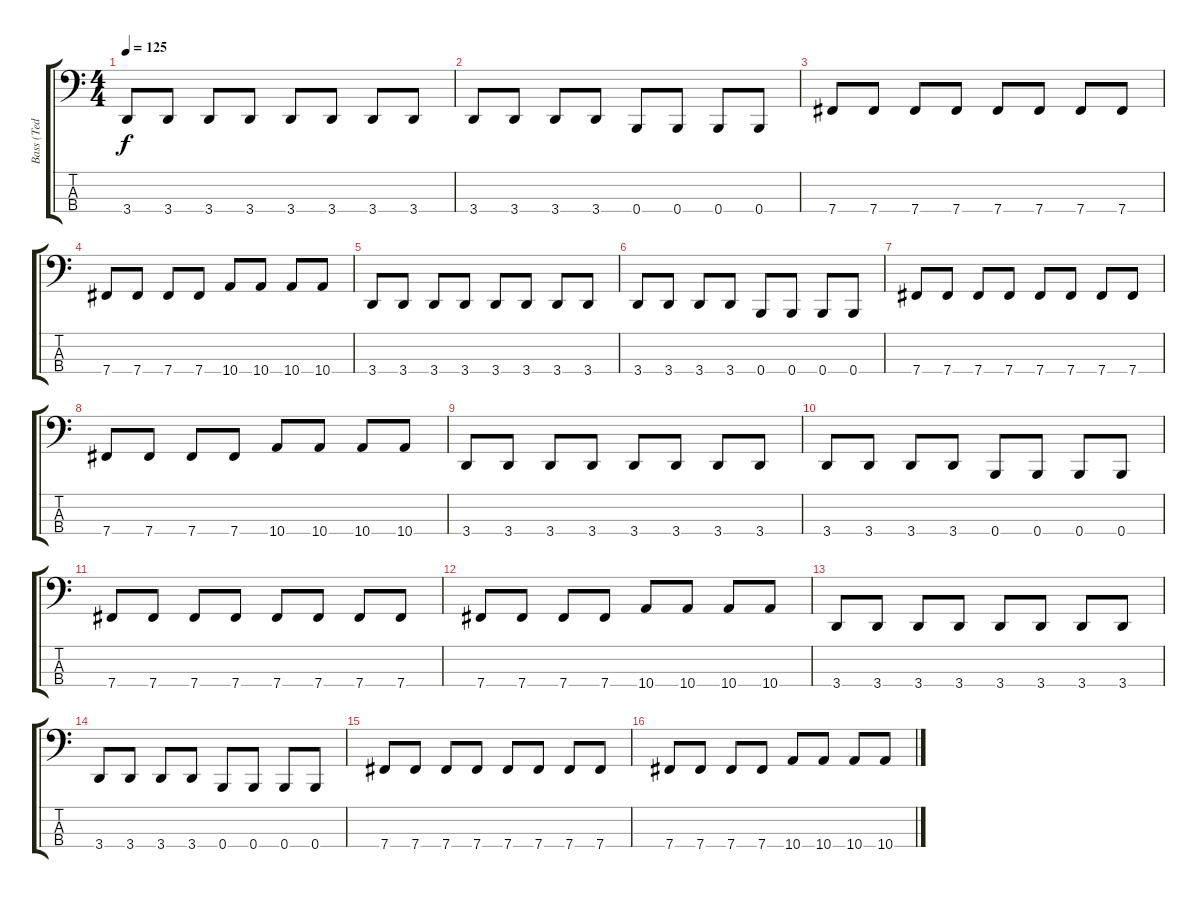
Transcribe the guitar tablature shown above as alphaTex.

\track ("Bass (Ted Lundstrom)" "Bass (Ted ") {instrument electricbassfinger}
\staff {score tabs}
\tuning (D2 A1 E1 B0) {hide}
\ts (4 4)
\tempo 125
\clef f4
\ks c
3.4.8{dy f} 3.4.8 3.4.8 3.4.8 3.4.8 3.4.8 3.4.8 3.4.8 |
3.4.8 3.4.8 3.4.8 3.4.8 0.4.8 0.4.8 0.4.8 0.4.8 |
7.4.8 7.4.8 7.4.8 7.4.8 7.4.8 7.4.8 7.4.8 7.4.8 |
7.4.8 7.4.8 7.4.8 7.4.8 10.4.8 10.4.8 10.4.8 10.4.8 |
3.4.8 3.4.8 3.4.8 3.4.8 3.4.8 3.4.8 3.4.8 3.4.8 |
3.4.8 3.4.8 3.4.8 3.4.8 0.4.8 0.4.8 0.4.8 0.4.8 |
7.4.8 7.4.8 7.4.8 7.4.8 7.4.8 7.4.8 7.4.8 7.4.8 |
7.4.8 7.4.8 7.4.8 7.4.8 10.4.8 10.4.8 10.4.8 10.4.8 |
3.4.8 3.4.8 3.4.8 3.4.8 3.4.8 3.4.8 3.4.8 3.4.8 |
3.4.8 3.4.8 3.4.8 3.4.8 0.4.8 0.4.8 0.4.8 0.4.8 |
7.4.8 7.4.8 7.4.8 7.4.8 7.4.8 7.4.8 7.4.8 7.4.8 |
7.4.8 7.4.8 7.4.8 7.4.8 10.4.8 10.4.8 10.4.8 10.4.8 |
3.4.8 3.4.8 3.4.8 3.4.8 3.4.8 3.4.8 3.4.8 3.4.8 |
3.4.8 3.4.8 3.4.8 3.4.8 0.4.8 0.4.8 0.4.8 0.4.8 |
7.4.8 7.4.8 7.4.8 7.4.8 7.4.8 7.4.8 7.4.8 7.4.8 |
7.4.8 7.4.8 7.4.8 7.4.8 10.4.8 10.4.8 10.4.8 10.4.8
